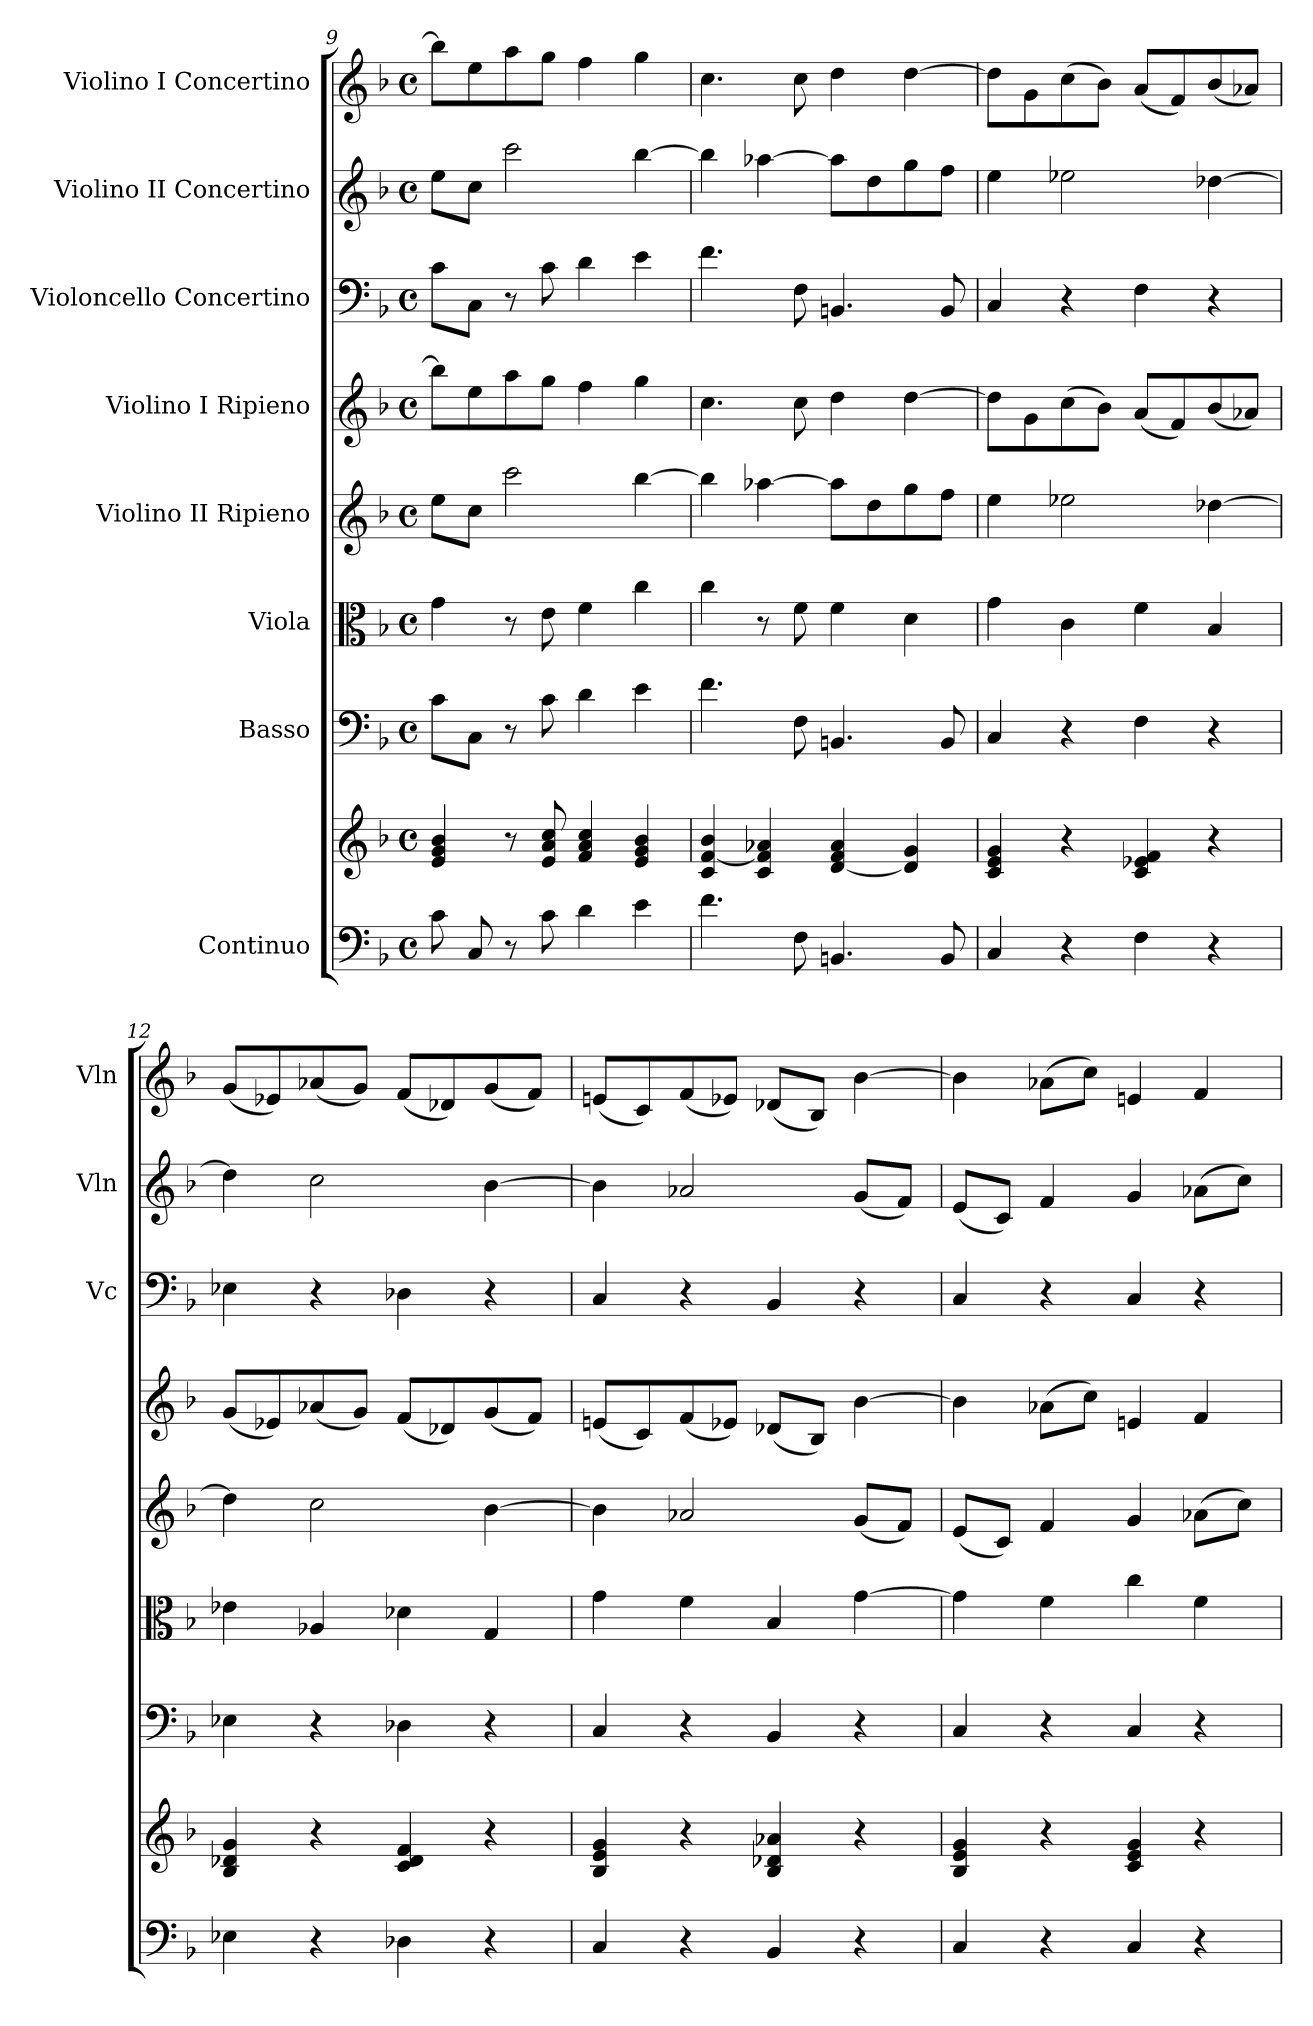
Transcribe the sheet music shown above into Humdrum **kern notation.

**kern	**kern	**kern	**kern	**kern	**kern	**kern	**kern	**kern
*part8	*part8	*part7	*part6	*part5	*part4	*part3	*part2	*part1
*staff9	*staff8	*staff7	*staff6	*staff5	*staff4	*staff3	*staff2	*staff1
*I"Continuo	*	*I"Basso	*I"Viola	*I"Violino II Ripieno	*I"Violino I Ripieno	*I"Violoncello Concertino	*I"Violino II Concertino	*I"Violino I Concertino
*	*	*	*	*	*	*I'Vc	*I'Vln	*I'Vln
*clefF4	*clefG2	*clefF4	*clefC3	*clefG2	*clefG2	*clefF4	*clefG2	*clefG2
*k[b-]	*k[b-]	*k[b-]	*k[b-]	*k[b-]	*k[b-]	*k[b-]	*k[b-]	*k[b-]
*M4/4	*M4/4	*M4/4	*M4/4	*M4/4	*M4/4	*M4/4	*M4/4	*M4/4
*met(c)	*met(c)	*met(c)	*met(c)	*met(c)	*met(c)	*met(c)	*met(c)	*met(c)
=9	=9	=9	=9	=9	=9	=9	=9	=9
8c\	4e/ 4g/ 4b-/	8c\L	4g\	8ee\L	8bb-\L]	8c\L	8ee\L	8bb-\L]
8C/	.	8C\J	.	8cc\J	8ee\	8C\J	8cc\J	8ee\
8r	8r	8r	8r	2ccc\	8aa\	8r	2ccc\	8aa\
8c\	8e/ 8a/ 8cc/	8c\	8e\	.	8gg\J	8c\	.	8gg\J
4d\	4f/ 4a/ 4cc/	4d\	4f\	.	4ff\	4d\	.	4ff\
4e\	4e/ 4g/ 4b-/	4e\	4cc\	[4bb-\	4gg\	4e\	[4bb-\	4gg\
=10	=10	=10	=10	=10	=10	=10	=10	=10
4.f\	4c/ [4f/ 4b-/	4.f\	4cc\	4bb-\]	4.cc\	4.f\	4bb-\]	4.cc\
.	4c/ 4f/] 4a-X/	.	8r	[4aa-X\	.	.	[4aa-X\	.
8F\	.	8F\	8f\	.	8cc\	8F\	.	8cc\
4.BBn/	[4d/ 4f/ 4a-/	4.BBn/	4f\	8aa-\L]	4dd\	4.BBn/	8aa-\L]	4dd\
.	.	.	.	8dd\	.	.	8dd\	.
.	4d/] 4g/	.	4d\	8gg\	[4dd\	.	8gg\	[4dd\
8BB/	.	8BB/	.	8ff\J	.	8BB/	8ff\J	.
=11	=11	=11	=11	=11	=11	=11	=11	=11
4C/	4c/ 4e/ 4g/	4C/	4g\	4ee\	8dd\L]	4C/	4ee\	8dd\L]
.	.	.	.	.	8g\	.	.	8g\
4r	4r	4r	4c\	2ee-X\	(>8cc\	4r	2ee-X\	(>8cc\
.	.	.	.	.	8b-\J)	.	.	8b-\J)
4F\	4c/ 4e-X/ 4f/	4F\	4f\	.	(<8a/L	4F\	.	(<8a/L
.	.	.	.	.	8f/)	.	.	8f/)
4r	4r	4r	4B-/	[4dd-X\	(<8b-/	4r	[4dd-X\	(<8b-/
.	.	.	.	.	8a-X/J)	.	.	8a-X/J)
=12	=12	=12	=12	=12	=12	=12	=12	=12
4E-X\	4B-/ 4d-X/ 4g/	4E-X\	4e-X\	4dd-\]	(<8g/L	4E-X\	4dd-\]	(<8g/L
.	.	.	.	.	8e-X/)	.	.	8e-X/)
4r	4r	4r	4A-X/	2cc\	(<8a-X/	4r	2cc\	(<8a-X/
.	.	.	.	.	8g/J)	.	.	8g/J)
4D-X\	4c/ 4d-/ 4f/	4D-X\	4d-X\	.	(<8f/L	4D-X\	.	(<8f/L
.	.	.	.	.	8d-X/)	.	.	8d-X/)
4r	4r	4r	4G/	[4b-\	(<8g/	4r	[4b-\	(<8g/
.	.	.	.	.	8f/J)	.	.	8f/J)
!!LO:PB:g=z
=13	=13	=13	=13	=13	=13	=13	=13	=13
4C/	4B-/ 4e/ 4g/	4C/	4g\	4b-\]	(<8en/L	4C/	4b-\]	(<8en/L
.	.	.	.	.	8c/)	.	.	8c/)
4r	4r	4r	4f\	2a-X/	(<8f/	4r	2a-X/	(<8f/
.	.	.	.	.	8e-X/J)	.	.	8e-X/J)
4BB-/	4B-/ 4d-X/ 4a-X/	4BB-/	4B-/	.	(<8d-X/L	4BB-/	.	(<8d-X/L
.	.	.	.	.	8B-/J)	.	.	8B-/J)
4r	4r	4r	[4g\	(<8g/L	[4b-\	4r	(<8g/L	[4b-\
.	.	.	.	8f/J)	.	.	8f/J)	.
=14	=14	=14	=14	=14	=14	=14	=14	=14
4C/	4B-/ 4e/ 4g/	4C/	4g\]	(<8e/L	4b-\]	4C/	(<8e/L	4b-\]
.	.	.	.	8c/J)	.	.	8c/J)	.
4r	4r	4r	4f\	4f/	(>8a-X\L	4r	4f/	(>8a-X\L
.	.	.	.	.	8cc\J)	.	.	8cc\J)
4C/	4c/ 4e/ 4g/	4C/	4cc\	4g/	4en/	4C/	4g/	4en/
4r	4r	4r	4f\	(>8a-X\L	4f/	4r	(>8a-X\L	4f/
.	.	.	.	8cc\J)	.	.	8cc\J)	.
=	=	=	=	=	=	=	=	=
*-	*-	*-	*-	*-	*-	*-	*-	*-
